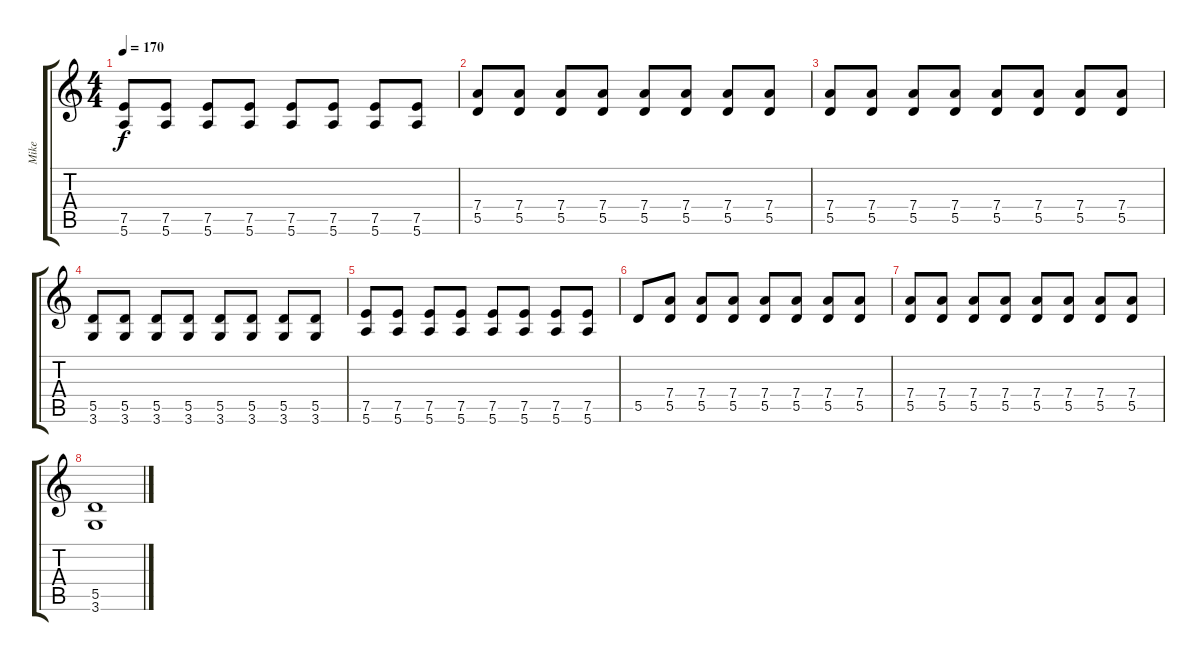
\track ("Mike" "Mike") {instrument distortionguitar}
\staff {score tabs}
\tuning (E4 B3 G3 D3 A2 E2) {hide}
\ts (4 4)
\tempo 170
\clef g2
\ks c
(7.5 5.6).8{dy f} (7.5 5.6).8 (7.5 5.6).8 (7.5 5.6).8 (7.5 5.6).8 (7.5 5.6).8 (7.5 5.6).8 (7.5 5.6).8 |
(7.4 5.5).8 (7.4 5.5).8 (7.4 5.5).8 (7.4 5.5).8 (7.4 5.5).8 (7.4 5.5).8 (7.4 5.5).8 (7.4 5.5).8 |
(7.4 5.5).8 (7.4 5.5).8 (7.4 5.5).8 (7.4 5.5).8 (7.4 5.5).8 (7.4 5.5).8 (7.4 5.5).8 (7.4 5.5).8 |
(5.5 3.6).8 (5.5 3.6).8 (5.5 3.6).8 (5.5 3.6).8 (5.5 3.6).8 (5.5 3.6).8 (5.5 3.6).8 (5.5 3.6).8 |
(7.5 5.6).8 (7.5 5.6).8 (7.5 5.6).8 (7.5 5.6).8 (7.5 5.6).8 (7.5 5.6).8 (7.5 5.6).8 (7.5 5.6).8 |
5.5.8 (7.4 5.5).8 (7.4 5.5).8 (7.4 5.5).8 (7.4 5.5).8 (7.4 5.5).8 (7.4 5.5).8 (7.4 5.5).8 |
(7.4 5.5).8 (7.4 5.5).8 (7.4 5.5).8 (7.4 5.5).8 (7.4 5.5).8 (7.4 5.5).8 (7.4 5.5).8 (7.4 5.5).8 |
(5.5 3.6).1
